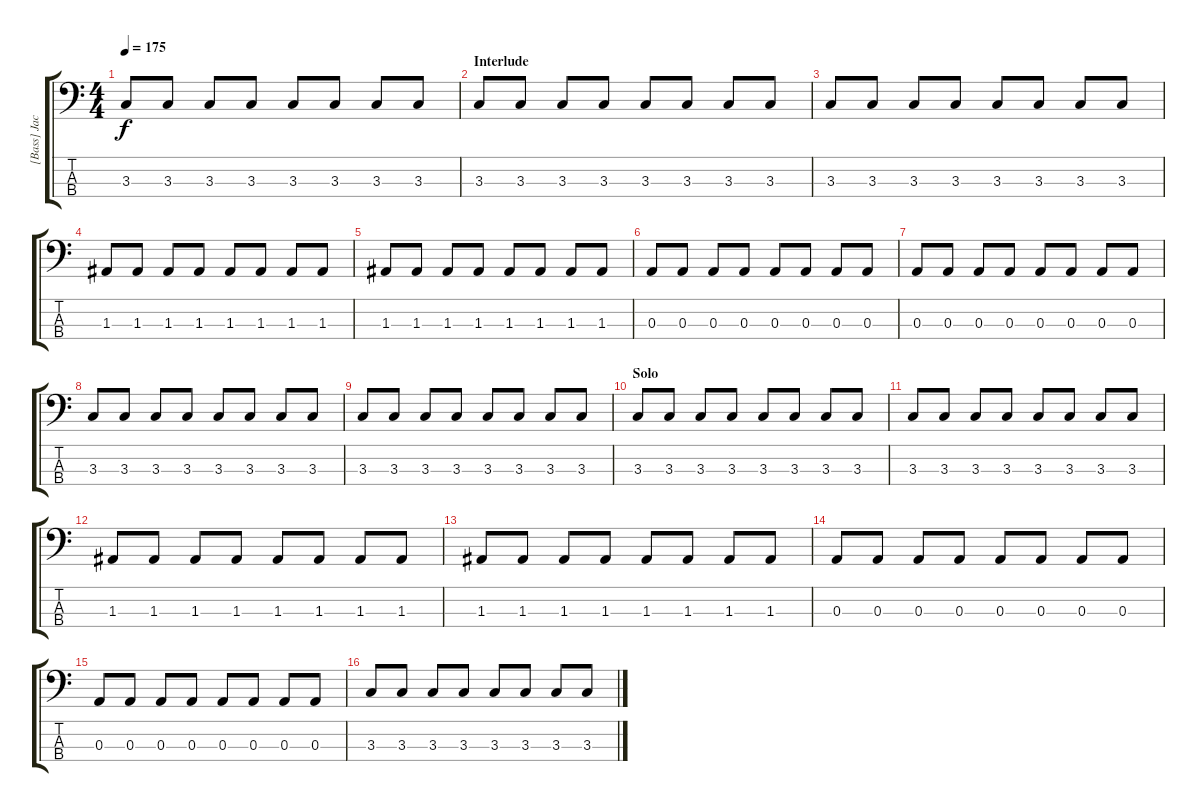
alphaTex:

\track ("[Bass] Jack Tankersley" "[Bass] Jac") {instrument electricbasspick}
\staff {score tabs}
\tuning (G2 D2 A1 E1) {hide}
\ts (4 4)
\tempo 175
\clef f4
\ks c
3.3.8{dy f} 3.3.8 3.3.8 3.3.8 3.3.8 3.3.8 3.3.8 3.3.8 |
\section ("" "Interlude")
3.3.8 3.3.8 3.3.8 3.3.8 3.3.8 3.3.8 3.3.8 3.3.8 |
3.3.8 3.3.8 3.3.8 3.3.8 3.3.8 3.3.8 3.3.8 3.3.8 |
1.3.8 1.3.8 1.3.8 1.3.8 1.3.8 1.3.8 1.3.8 1.3.8 |
1.3.8 1.3.8 1.3.8 1.3.8 1.3.8 1.3.8 1.3.8 1.3.8 |
0.3.8 0.3.8 0.3.8 0.3.8 0.3.8 0.3.8 0.3.8 0.3.8 |
0.3.8 0.3.8 0.3.8 0.3.8 0.3.8 0.3.8 0.3.8 0.3.8 |
3.3.8 3.3.8 3.3.8 3.3.8 3.3.8 3.3.8 3.3.8 3.3.8 |
3.3.8 3.3.8 3.3.8 3.3.8 3.3.8 3.3.8 3.3.8 3.3.8 |
\section ("" "Solo")
3.3.8 3.3.8 3.3.8 3.3.8 3.3.8 3.3.8 3.3.8 3.3.8 |
3.3.8 3.3.8 3.3.8 3.3.8 3.3.8 3.3.8 3.3.8 3.3.8 |
1.3.8 1.3.8 1.3.8 1.3.8 1.3.8 1.3.8 1.3.8 1.3.8 |
1.3.8 1.3.8 1.3.8 1.3.8 1.3.8 1.3.8 1.3.8 1.3.8 |
0.3.8 0.3.8 0.3.8 0.3.8 0.3.8 0.3.8 0.3.8 0.3.8 |
0.3.8 0.3.8 0.3.8 0.3.8 0.3.8 0.3.8 0.3.8 0.3.8 |
3.3.8 3.3.8 3.3.8 3.3.8 3.3.8 3.3.8 3.3.8 3.3.8
